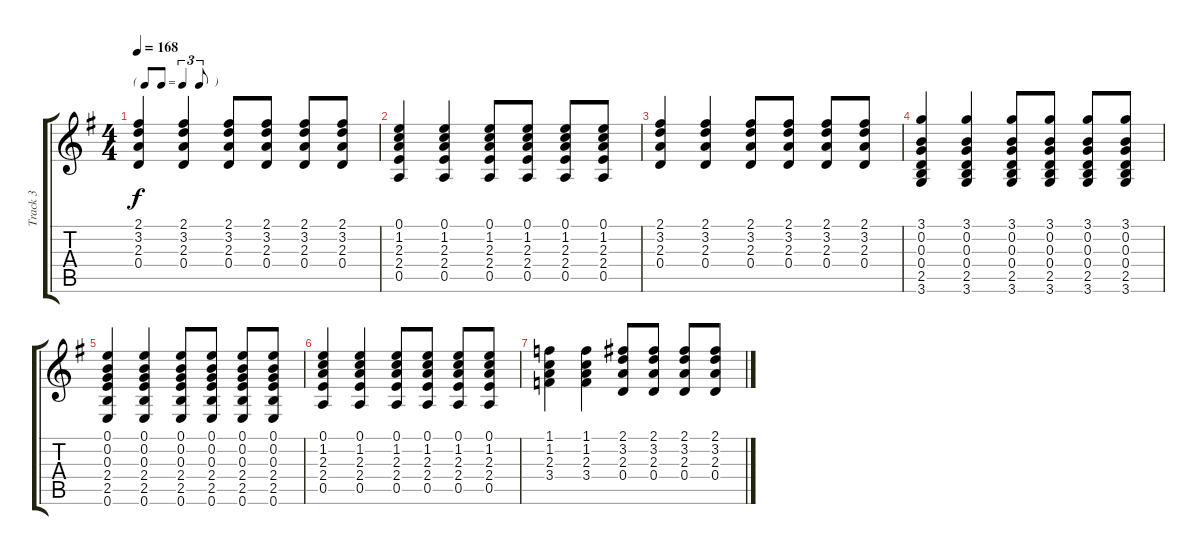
\track ("Track 3" "Track 3") {instrument acousticguitarsteel}
\staff {score tabs}
\tuning (E4 B3 G3 D3 A2 E2) {hide}
\ts (4 4)
\tf triplet8th
\tempo 168
\clef g2
\ks g
(2.1 3.2 2.3 0.4).4{dy f} (2.1 3.2 2.3 0.4).4 (2.1 3.2 2.3 0.4).8 (2.1 3.2 2.3 0.4).8 (2.1 3.2 2.3 0.4).8 (2.1 3.2 2.3 0.4).8 |
(0.1 1.2 2.3 2.4 0.5).4 (0.1 1.2 2.3 2.4 0.5).4 (0.1 1.2 2.3 2.4 0.5).8 (0.1 1.2 2.3 2.4 0.5).8 (0.1 1.2 2.3 2.4 0.5).8 (0.1 1.2 2.3 2.4 0.5).8 |
(2.1 3.2 2.3 0.4).4 (2.1 3.2 2.3 0.4).4 (2.1 3.2 2.3 0.4).8 (2.1 3.2 2.3 0.4).8 (2.1 3.2 2.3 0.4).8 (2.1 3.2 2.3 0.4).8 |
(3.1 0.2 0.3 0.4 2.5 3.6).4 (3.1 0.2 0.3 0.4 2.5 3.6).4 (3.1 0.2 0.3 0.4 2.5 3.6).8 (3.1 0.2 0.3 0.4 2.5 3.6).8 (3.1 0.2 0.3 0.4 2.5 3.6).8 (3.1 0.2 0.3 0.4 2.5 3.6).8 |
(0.1 0.2 0.3 2.4 2.5 0.6).4 (0.1 0.2 0.3 2.4 2.5 0.6).4 (0.1 0.2 0.3 2.4 2.5 0.6).8 (0.1 0.2 0.3 2.4 2.5 0.6).8 (0.1 0.2 0.3 2.4 2.5 0.6).8 (0.1 0.2 0.3 2.4 2.5 0.6).8 |
(0.1 1.2 2.3 2.4 0.5).4 (0.1 1.2 2.3 2.4 0.5).4 (0.1 1.2 2.3 2.4 0.5).8 (0.1 1.2 2.3 2.4 0.5).8 (0.1 1.2 2.3 2.4 0.5).8 (0.1 1.2 2.3 2.4 0.5).8 |
(1.1 1.2 2.3 3.4).4 (1.1 1.2 2.3 3.4).4 (2.1 3.2 2.3 0.4).8 (2.1 3.2 2.3 0.4).8 (2.1 3.2 2.3 0.4).8 (2.1 3.2 2.3 0.4).8
